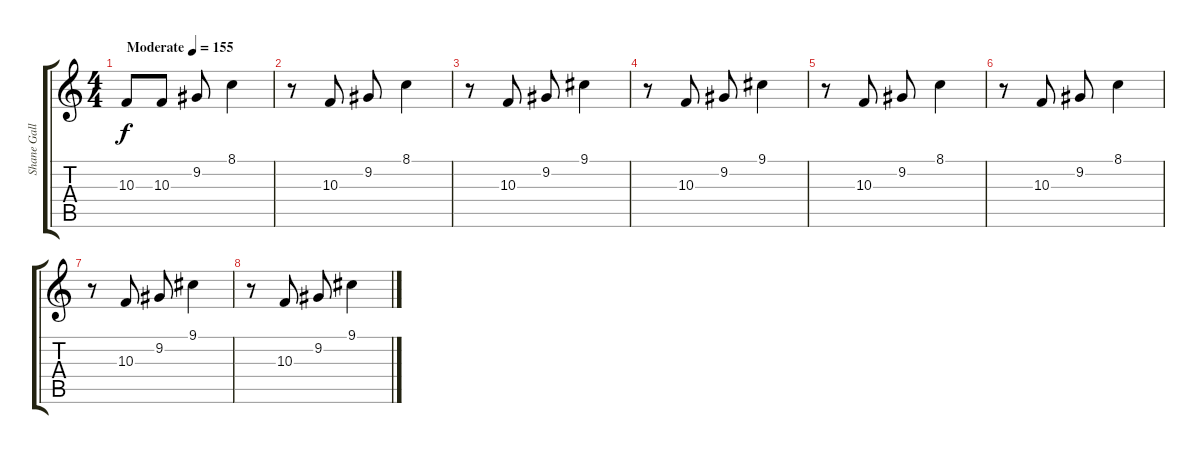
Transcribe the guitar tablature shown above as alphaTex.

\track ("Shane Gallagher Guitar 1" "Shane Gall") {instrument lead1square}
\staff {score tabs}
\tuning (E4 B3 G3 D3 A2 E2) {hide}
\ts (4 4)
\tempo (155 "Moderate")
\clef g2
\ks c
10.3.8{dy f instrument lead1square} 10.3.8 9.2.8 8.1.4 |
r.8 10.3.8 9.2.8 8.1.4 |
r.8 10.3.8 9.2.8 9.1.4 |
r.8 10.3.8 9.2.8 9.1.4 |
r.8 10.3.8 9.2.8 8.1.4 |
r.8 10.3.8 9.2.8 8.1.4 |
r.8 10.3.8 9.2.8 9.1.4 |
r.8 10.3.8 9.2.8 9.1.4
